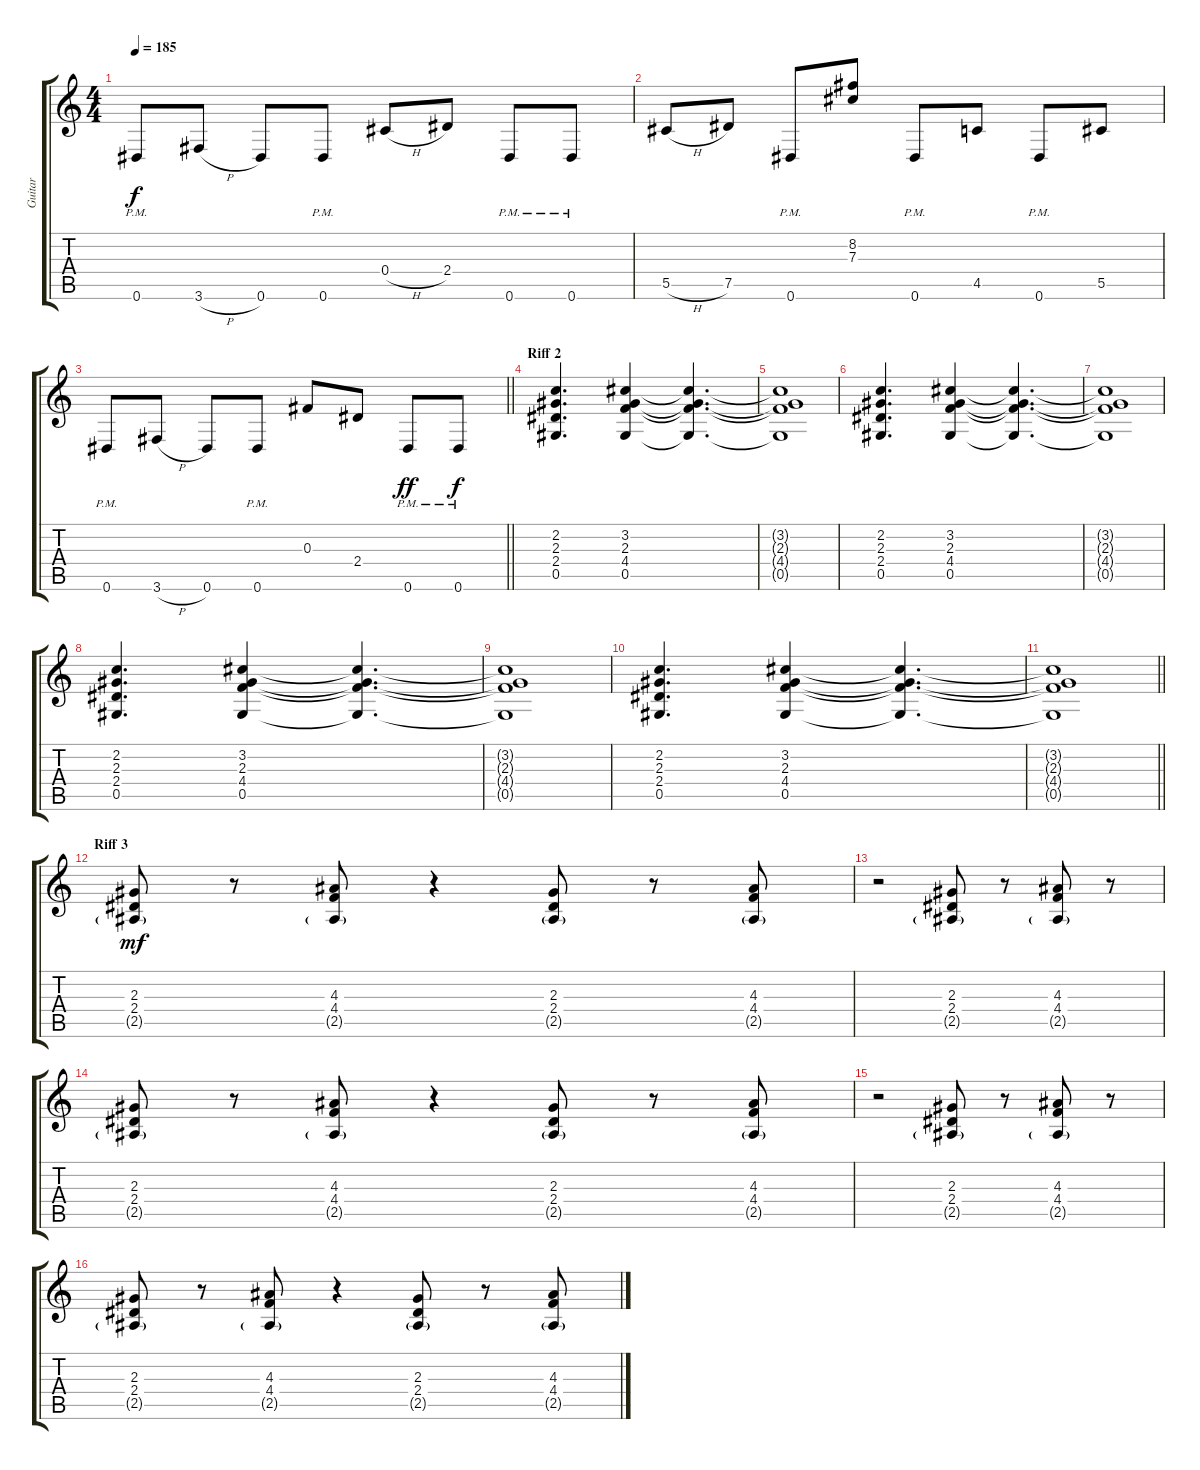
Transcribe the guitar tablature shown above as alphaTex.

\track ("Guitar" "Guitar") {instrument distortionguitar}
\staff {score tabs}
\tuning (Eb4 Bb3 Gb3 Db3 Ab2 Eb2) {hide}
\ts (4 4)
\tempo 185
\clef g2
\ks c
0.6{pm}.8{dy f} 3.6{h}.8 0.6.8 0.6{pm}.8 0.4{h}.8 2.4.8 0.6{pm}.8 0.6{pm}.8 |
5.5{h}.8 7.5.8 0.6{pm}.8 (8.2 7.3).8 0.6{pm}.8 4.5.8 0.6{pm}.8 5.5.8 |
\barLineRight lightlight
0.6{pm}.8 3.6{h}.8 0.6.8 0.6{pm}.8 0.3.8 2.4.8 0.6{pm}.8{dy ff} 0.6{pm}.8{dy f} |
\section ("" "Riff 2")
(2.2 2.3 2.4 0.5).4{d} (3.2 2.3 4.4 0.5).4 (3.2{t} 2.3{t} 4.4{t} 0.5{t}).4{d} |
(3.2{t} 2.3{t} 4.4{t} 0.5{t}).1 |
(2.2 2.3 2.4 0.5).4{d} (3.2 2.3 4.4 0.5).4 (3.2{t} 2.3{t} 4.4{t} 0.5{t}).4{d} |
(3.2{t} 2.3{t} 4.4{t} 0.5{t}).1 |
(2.2 2.3 2.4 0.5).4{d} (3.2 2.3 4.4 0.5).4 (3.2{t} 2.3{t} 4.4{t} 0.5{t}).4{d} |
(3.2{t} 2.3{t} 4.4{t} 0.5{t}).1 |
(2.2 2.3 2.4 0.5).4{d} (3.2 2.3 4.4 0.5).4 (3.2{t} 2.3{t} 4.4{t} 0.5{t}).4{d} |
\barLineRight lightlight
(3.2{t} 2.3{t} 4.4{t} 0.5{t}).1 |
\section ("" "Riff 3")
(2.3 2.4 2.5{g}).8{dy mf} r.8 (4.3 4.4 2.5{g}).8 r.4 (2.3 2.4 2.5{g}).8 r.8 (4.3 4.4 2.5{g}).8 |
r.2 (2.3 2.4 2.5{g}).8 r.8 (4.3 4.4 2.5{g}).8 r.8 |
(2.3 2.4 2.5{g}).8 r.8 (4.3 4.4 2.5{g}).8 r.4 (2.3 2.4 2.5{g}).8 r.8 (4.3 4.4 2.5{g}).8 |
r.2 (2.3 2.4 2.5{g}).8 r.8 (4.3 4.4 2.5{g}).8 r.8 |
(2.3 2.4 2.5{g}).8 r.8 (4.3 4.4 2.5{g}).8 r.4 (2.3 2.4 2.5{g}).8 r.8 (4.3 4.4 2.5{g}).8
